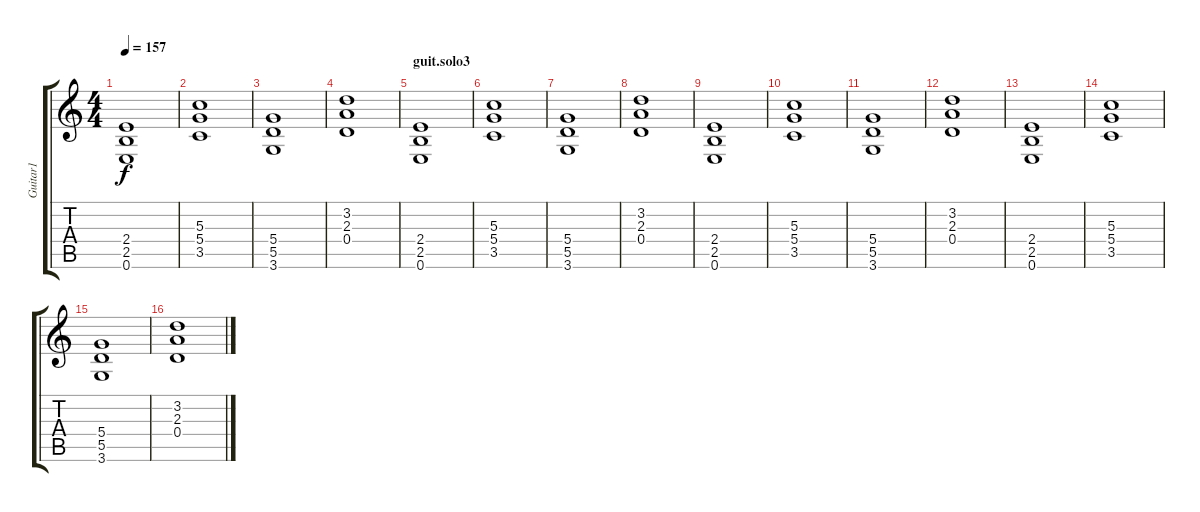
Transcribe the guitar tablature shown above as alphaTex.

\track ("Guitar1" "Guitar1") {instrument overdrivenguitar}
\staff {score tabs}
\tuning (E4 B3 G3 D3 A2 E2) {hide}
\ts (4 4)
\tempo 157
\clef g2
\ks c
(2.4 2.5 0.6).1{dy f} |
(5.3 5.4 3.5).1 |
(5.4 5.5 3.6).1 |
(3.2 2.3 0.4).1 |
\section ("" "guit.solo3")
(2.4 2.5 0.6).1 |
(5.3 5.4 3.5).1 |
(5.4 5.5 3.6).1 |
(3.2 2.3 0.4).1 |
(2.4 2.5 0.6).1 |
(5.3 5.4 3.5).1 |
(5.4 5.5 3.6).1 |
(3.2 2.3 0.4).1 |
(2.4 2.5 0.6).1 |
(5.3 5.4 3.5).1 |
(5.4 5.5 3.6).1 |
(3.2 2.3 0.4).1
